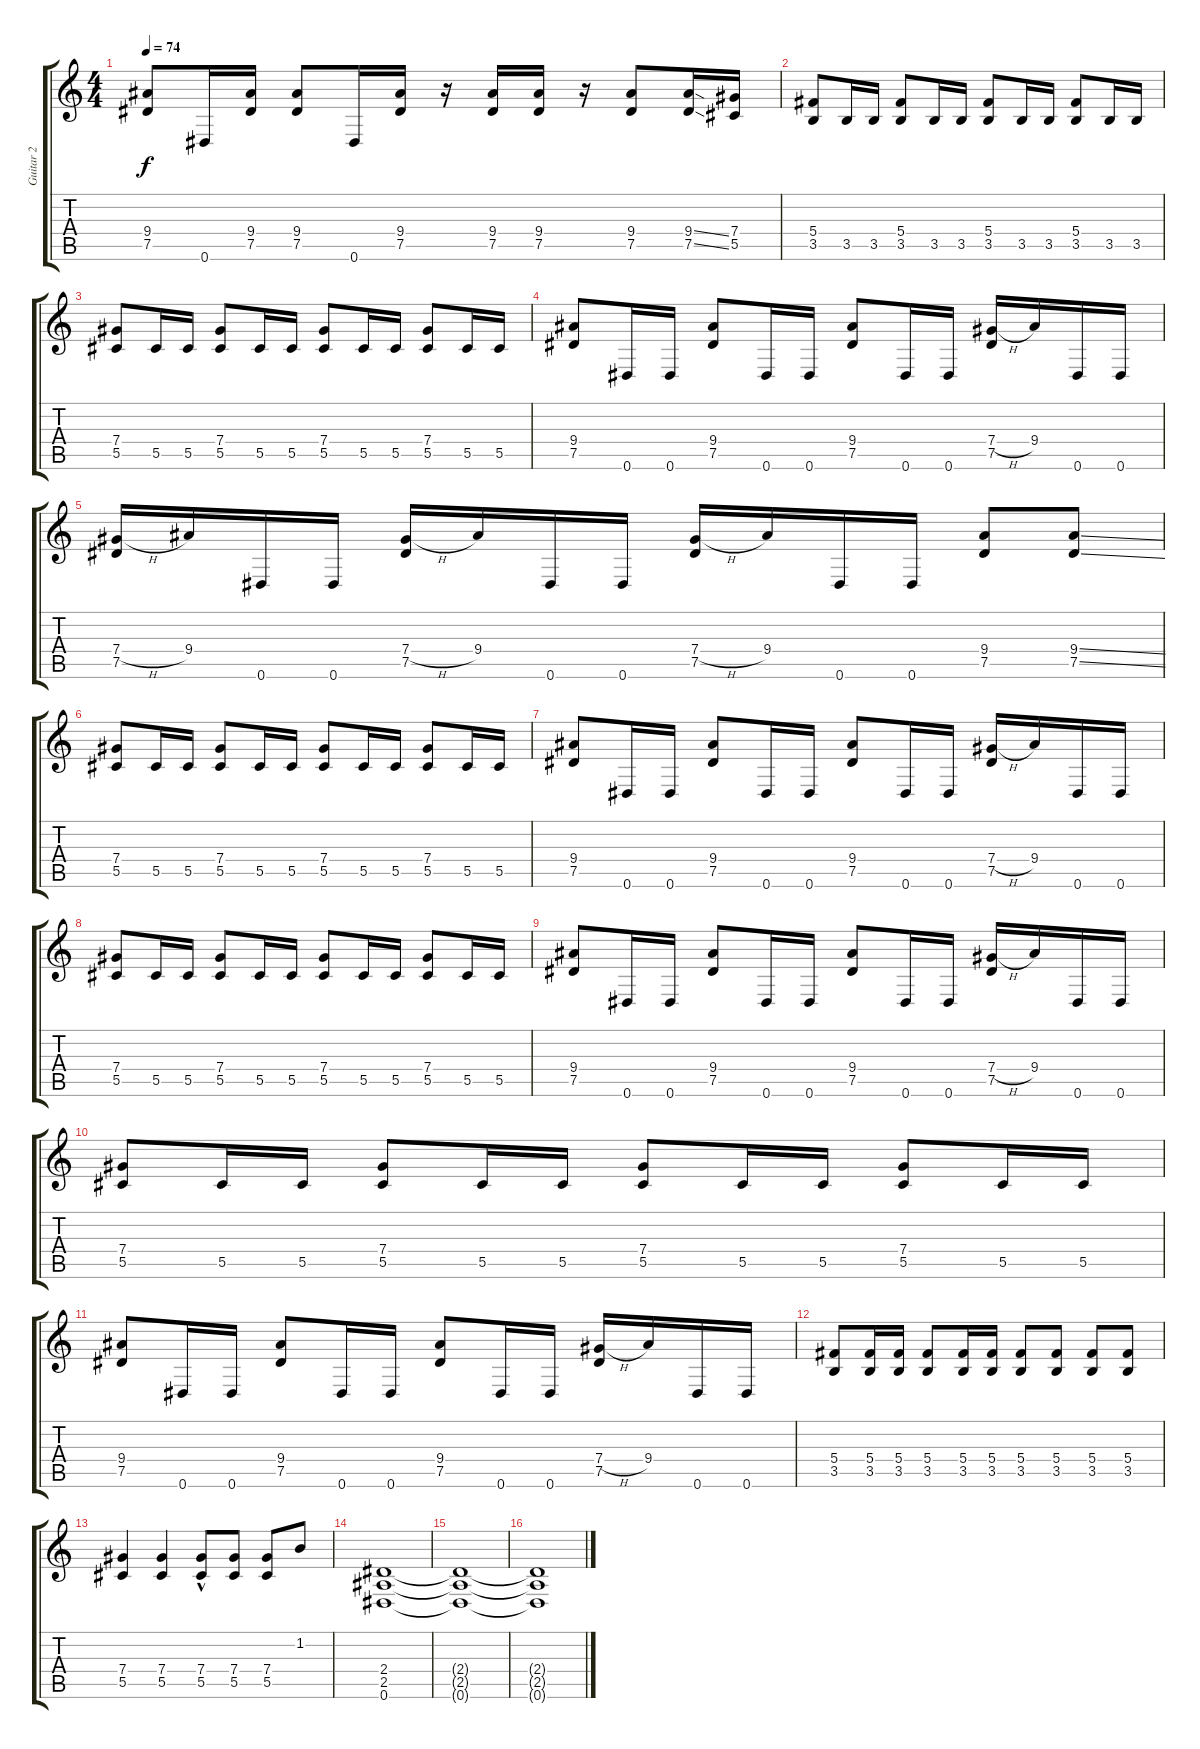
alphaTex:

\track ("Guitar 2" "Guitar 2") {instrument distortionguitar}
\staff {score tabs}
\tuning (Eb4 Bb3 Gb3 Db3 Ab2 Eb2) {hide}
\ts (4 4)
\tempo 74
\clef g2
\ks c
(9.4 7.5).8{dy f} 0.6.16 (9.4 7.5).16 (9.4 7.5).8 0.6.16 (9.4 7.5).16 r.16 (9.4 7.5).16 (9.4 7.5).16 r.16 (9.4 7.5).8 (9.4{ss} 7.5{ss}).16 (7.4 5.5).16 |
(5.4 3.5).8 3.5.16 3.5.16 (5.4 3.5).8 3.5.16 3.5.16 (5.4 3.5).8 3.5.16 3.5.16 (5.4 3.5).8 3.5.16 3.5.16 |
(7.4 5.5).8 5.5.16 5.5.16 (7.4 5.5).8 5.5.16 5.5.16 (7.4 5.5).8 5.5.16 5.5.16 (7.4 5.5).8 5.5.16 5.5.16 |
(9.4 7.5).8 0.6.16 0.6.16 (9.4 7.5).8 0.6.16 0.6.16 (9.4 7.5).8 0.6.16 0.6.16 (7.4{h} 7.5).16 9.4.16 0.6.16 0.6.16 |
(7.4{h} 7.5).16 9.4.16 0.6.16 0.6.16 (7.4{h} 7.5).16 9.4.16 0.6.16 0.6.16 (7.4{h} 7.5).16 9.4.16 0.6.16 0.6.16 (9.4 7.5).8 (9.4{ss} 7.5{ss}).8 |
(7.4 5.5).8 5.5.16 5.5.16 (7.4 5.5).8 5.5.16 5.5.16 (7.4 5.5).8 5.5.16 5.5.16 (7.4 5.5).8 5.5.16 5.5.16 |
(9.4 7.5).8 0.6.16 0.6.16 (9.4 7.5).8 0.6.16 0.6.16 (9.4 7.5).8 0.6.16 0.6.16 (7.4{h} 7.5).16 9.4.16 0.6.16 0.6.16 |
(7.4 5.5).8 5.5.16 5.5.16 (7.4 5.5).8 5.5.16 5.5.16 (7.4 5.5).8 5.5.16 5.5.16 (7.4 5.5).8 5.5.16 5.5.16 |
(9.4 7.5).8 0.6.16 0.6.16 (9.4 7.5).8 0.6.16 0.6.16 (9.4 7.5).8 0.6.16 0.6.16 (7.4{h} 7.5).16 9.4.16 0.6.16 0.6.16 |
(7.4 5.5).8 5.5.16 5.5.16 (7.4 5.5).8 5.5.16 5.5.16 (7.4 5.5).8 5.5.16 5.5.16 (7.4 5.5).8 5.5.16 5.5.16 |
(9.4 7.5).8 0.6.16 0.6.16 (9.4 7.5).8 0.6.16 0.6.16 (9.4 7.5).8 0.6.16 0.6.16 (7.4{h} 7.5).16 9.4.16 0.6.16 0.6.16 |
(5.4 3.5).8 (5.4 3.5).16 (5.4 3.5).16 (5.4 3.5).8 (5.4 3.5).16 (5.4 3.5).16 (5.4 3.5).8 (5.4 3.5).8 (5.4 3.5).8 (5.4 3.5).8 |
(7.4 5.5).4 (7.4 5.5).4 (7.4{hac} 5.5).8 (7.4 5.5).8 (7.4 5.5).8 1.2.8 |
(2.4 2.5 0.6).1 |
(2.4{t} 2.5{t} 0.6{t}).1 |
(2.4{t} 2.5{t} 0.6{t}).1
